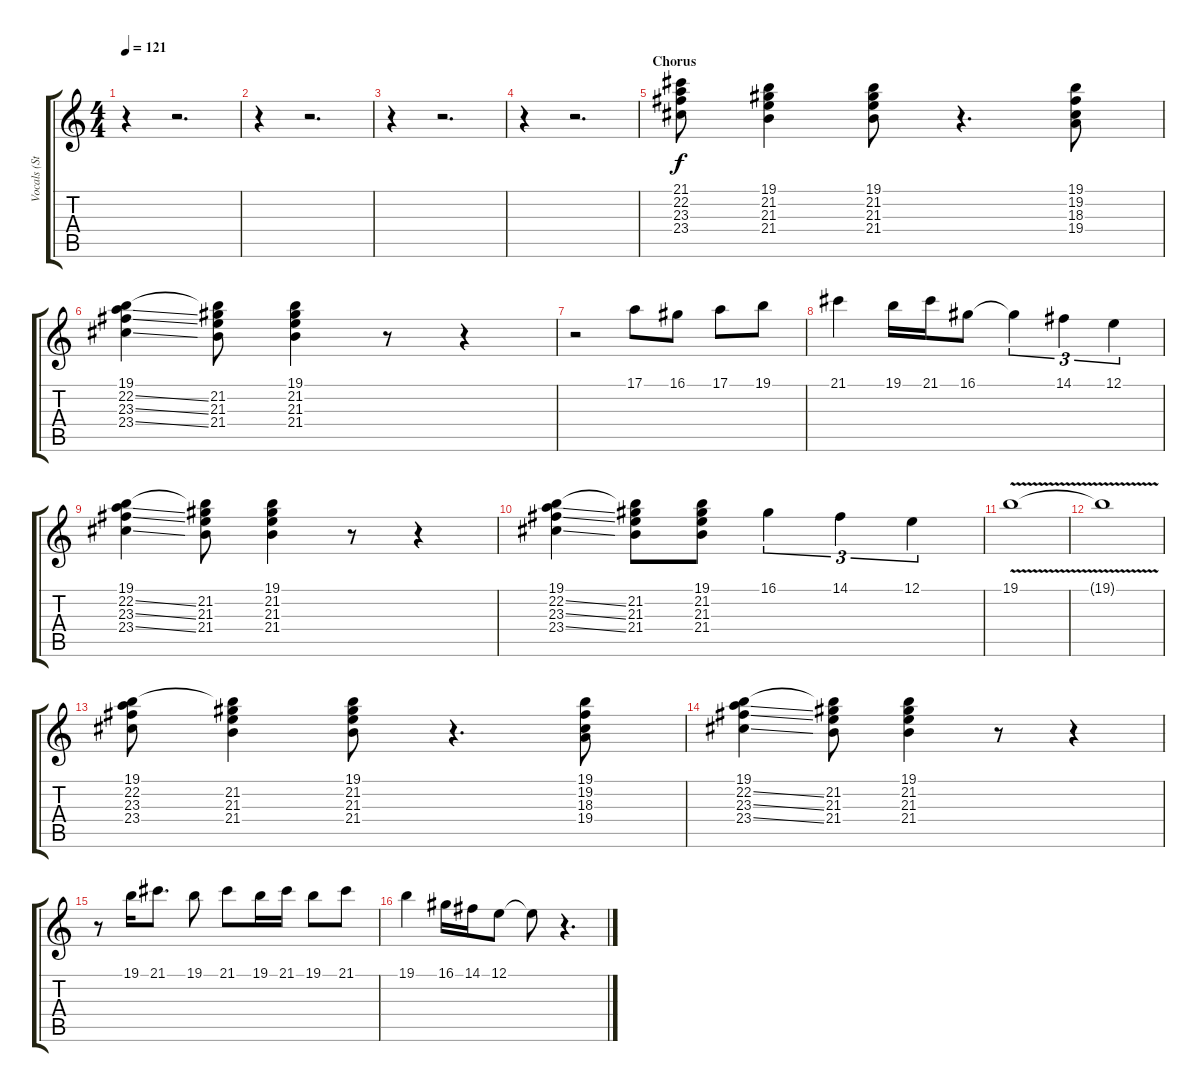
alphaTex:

\track ("Vocals (Steve Perry)" "Vocals (St") {instrument piccolo}
\staff {score tabs}
\tuning (E4 B3 G3 D3 A2 E2) {hide}
\ts (4 4)
\tempo 121
\clef g2
\ks c
r.4{dy f} r.2{d} |
r.4 r.2{d} |
r.4 r.2{d} |
r.4 r.2{d} |
\section ("" "Chorus")
(21.1 22.2 23.3 23.4).8 (19.1 21.2 21.3 21.4).4 (19.1 21.2 21.3 21.4).8 r.4{d} (19.1 19.2 18.3 19.4).8 |
(19.1 22.2{ss} 23.3{ss} 23.4{ss}).4 (19.1{t} 21.2 21.3 21.4).8 (19.1 21.2 21.3 21.4).4 r.8 r.4 |
r.2 17.1.8 16.1.8 17.1.8 19.1.8 |
21.1.4 19.1.16 21.1.16 16.1.8 16.1{t}.4{tu (3 2)} 14.1.4{tu (3 2)} 12.1.4{tu (3 2)} |
(19.1 22.2{ss} 23.3{ss} 23.4{ss}).4 (19.1{t} 21.2 21.3 21.4).8 (19.1 21.2 21.3 21.4).4 r.8 r.4 |
(19.1 22.2{ss} 23.3{ss} 23.4{ss}).4 (19.1{t} 21.2 21.3 21.4).8 (19.1 21.2 21.3 21.4).8 16.1.4{tu (3 2)} 14.1.4{tu (3 2)} 12.1.4{tu (3 2)} |
19.1{v}.1 |
19.1{v t}.1 |
(19.1 22.2 23.3 23.4).8 (19.1{t} 21.2 21.3 21.4).4 (19.1 21.2 21.3 21.4).8 r.4{d} (19.1 19.2 18.3 19.4).8 |
(19.1 22.2{ss} 23.3{ss} 23.4{ss}).4 (19.1{t} 21.2 21.3 21.4).8 (19.1 21.2 21.3 21.4).4 r.8 r.4 |
r.8 19.1.16 21.1.8{d} 19.1.8 21.1.8 19.1.16 21.1.16 19.1.8 21.1.8 |
19.1.4 16.1.16 14.1.16 12.1.8 12.1{t}.8 r.4{d}
